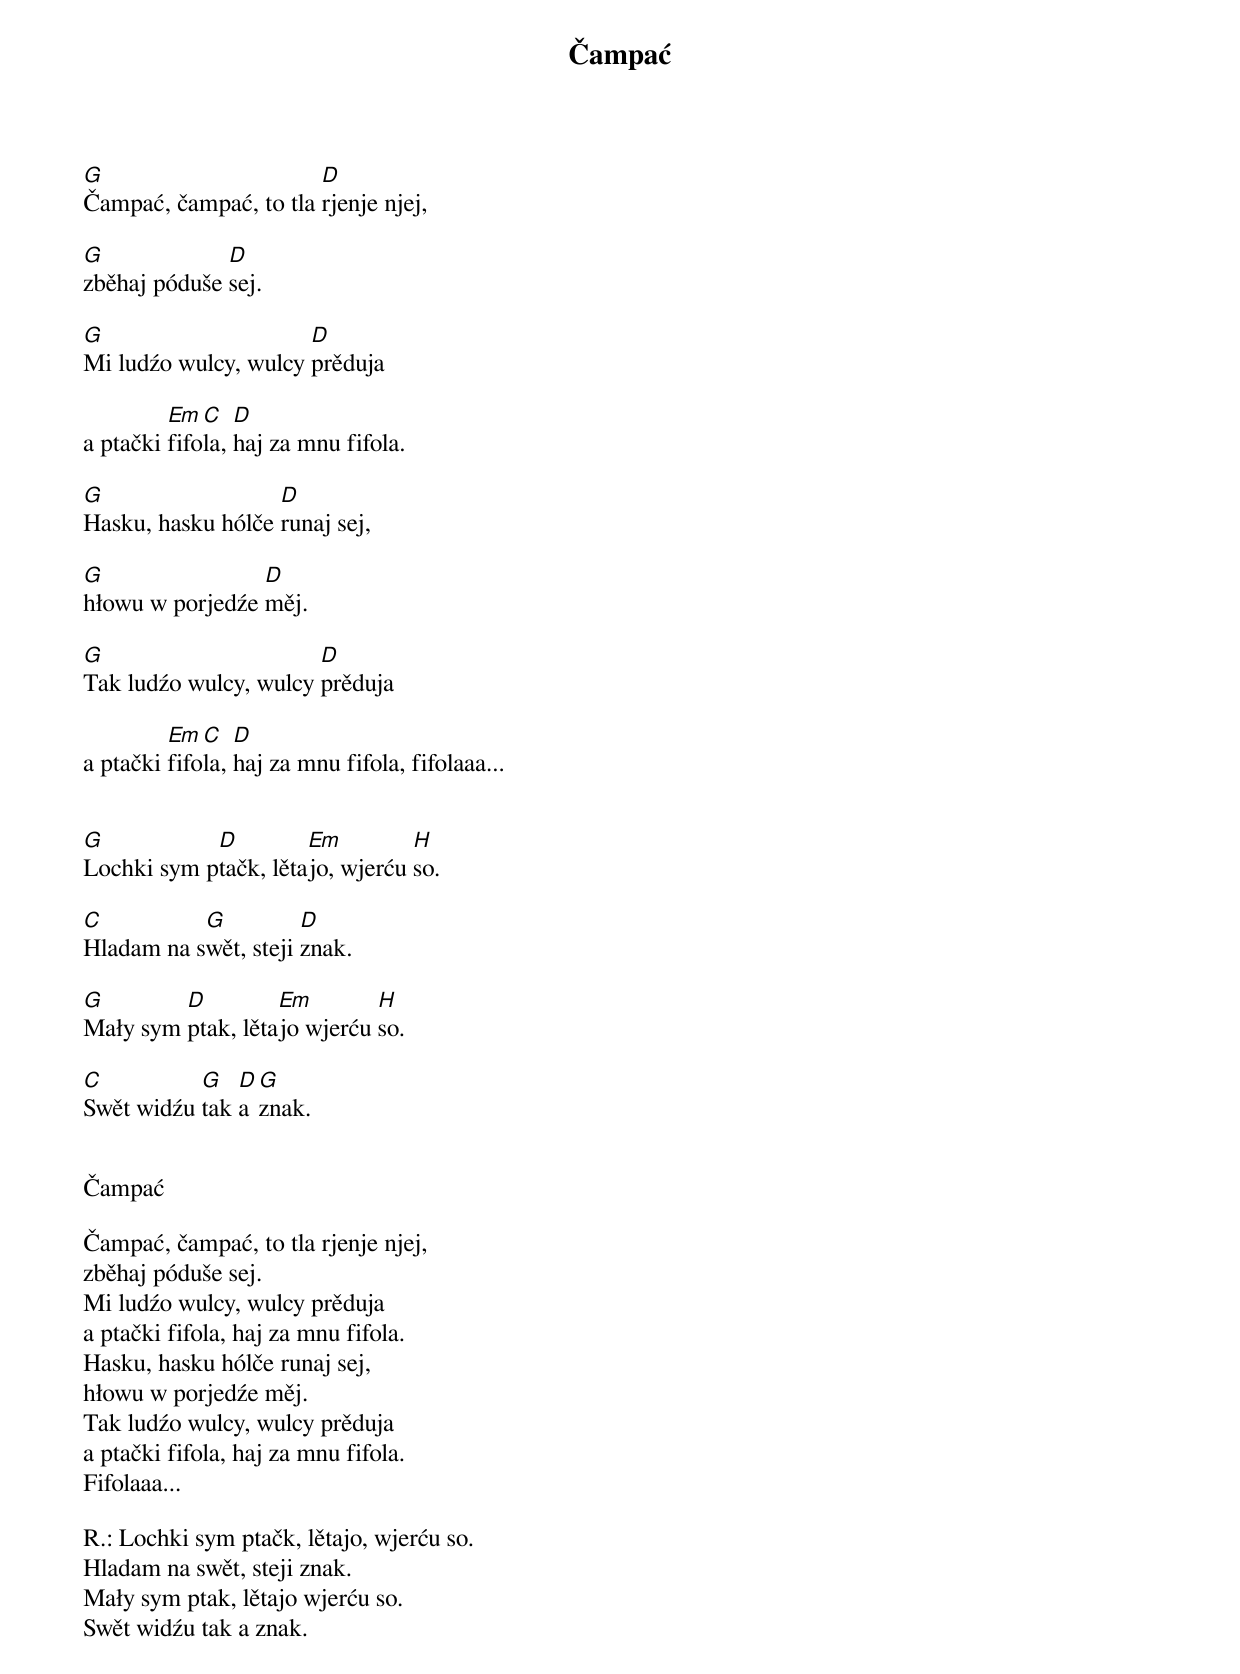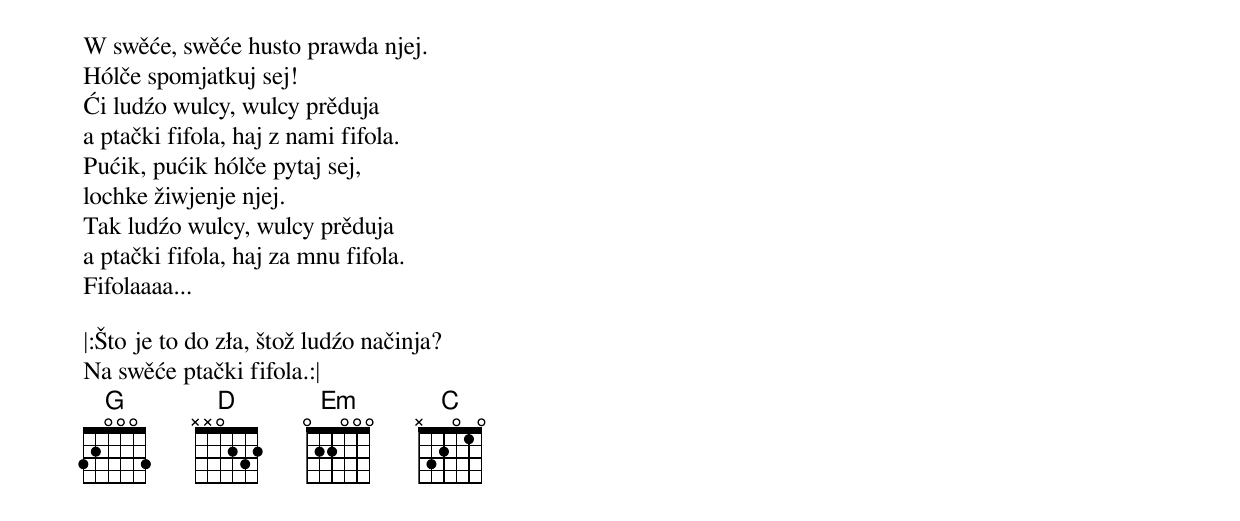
Čampać

G                      D
Čampać, čampać, to tla rjenje njej,

G             D
zběhaj póduše sej.

G                     D
Mi ludźo wulcy, wulcy prěduja

         Em  C   D
a ptački fifola, haj za mnu fifola.

G                  D
Hasku, hasku hólče runaj sej,

G                D
hłowu w porjedźe měj.

G                      D
Tak ludźo wulcy, wulcy prěduja

         Em  C   D
a ptački fifola, haj za mnu fifola, fifolaaa...


G           D         Em         H
Lochki sym ptačk, lětajo, wjerću so.

C          G          D
Hladam na swět, steji znak.

G        D         Em        H
Mały sym ptak, lětajo wjerću so.

C          G   D G
Swět widźu tak a znak.


Čampać

Čampać, čampać, to tla rjenje njej,
zběhaj póduše sej.
Mi ludźo wulcy, wulcy prěduja
a ptački fifola, haj za mnu fifola.
Hasku, hasku hólče runaj sej,
hłowu w porjedźe měj.
Tak ludźo wulcy, wulcy prěduja
a ptački fifola, haj za mnu fifola.
Fifolaaa...

R.: Lochki sym ptačk, lětajo, wjerću so.
Hladam na swět, steji znak.
Mały sym ptak, lětajo wjerću so.
Swět widźu tak a znak.

W swěće, swěće husto prawda njej.
Hólče spomjatkuj sej!
Ći ludźo wulcy, wulcy prěduja
a ptački fifola, haj z nami fifola.
Pućik, pućik hólče pytaj sej,
lochke žiwjenje njej.
Tak ludźo wulcy, wulcy prěduja
a ptački fifola, haj za mnu fifola.
Fifolaaaa...

|:Što je to do zła, štož ludźo načinja?
Na swěće ptački fifola.:|
